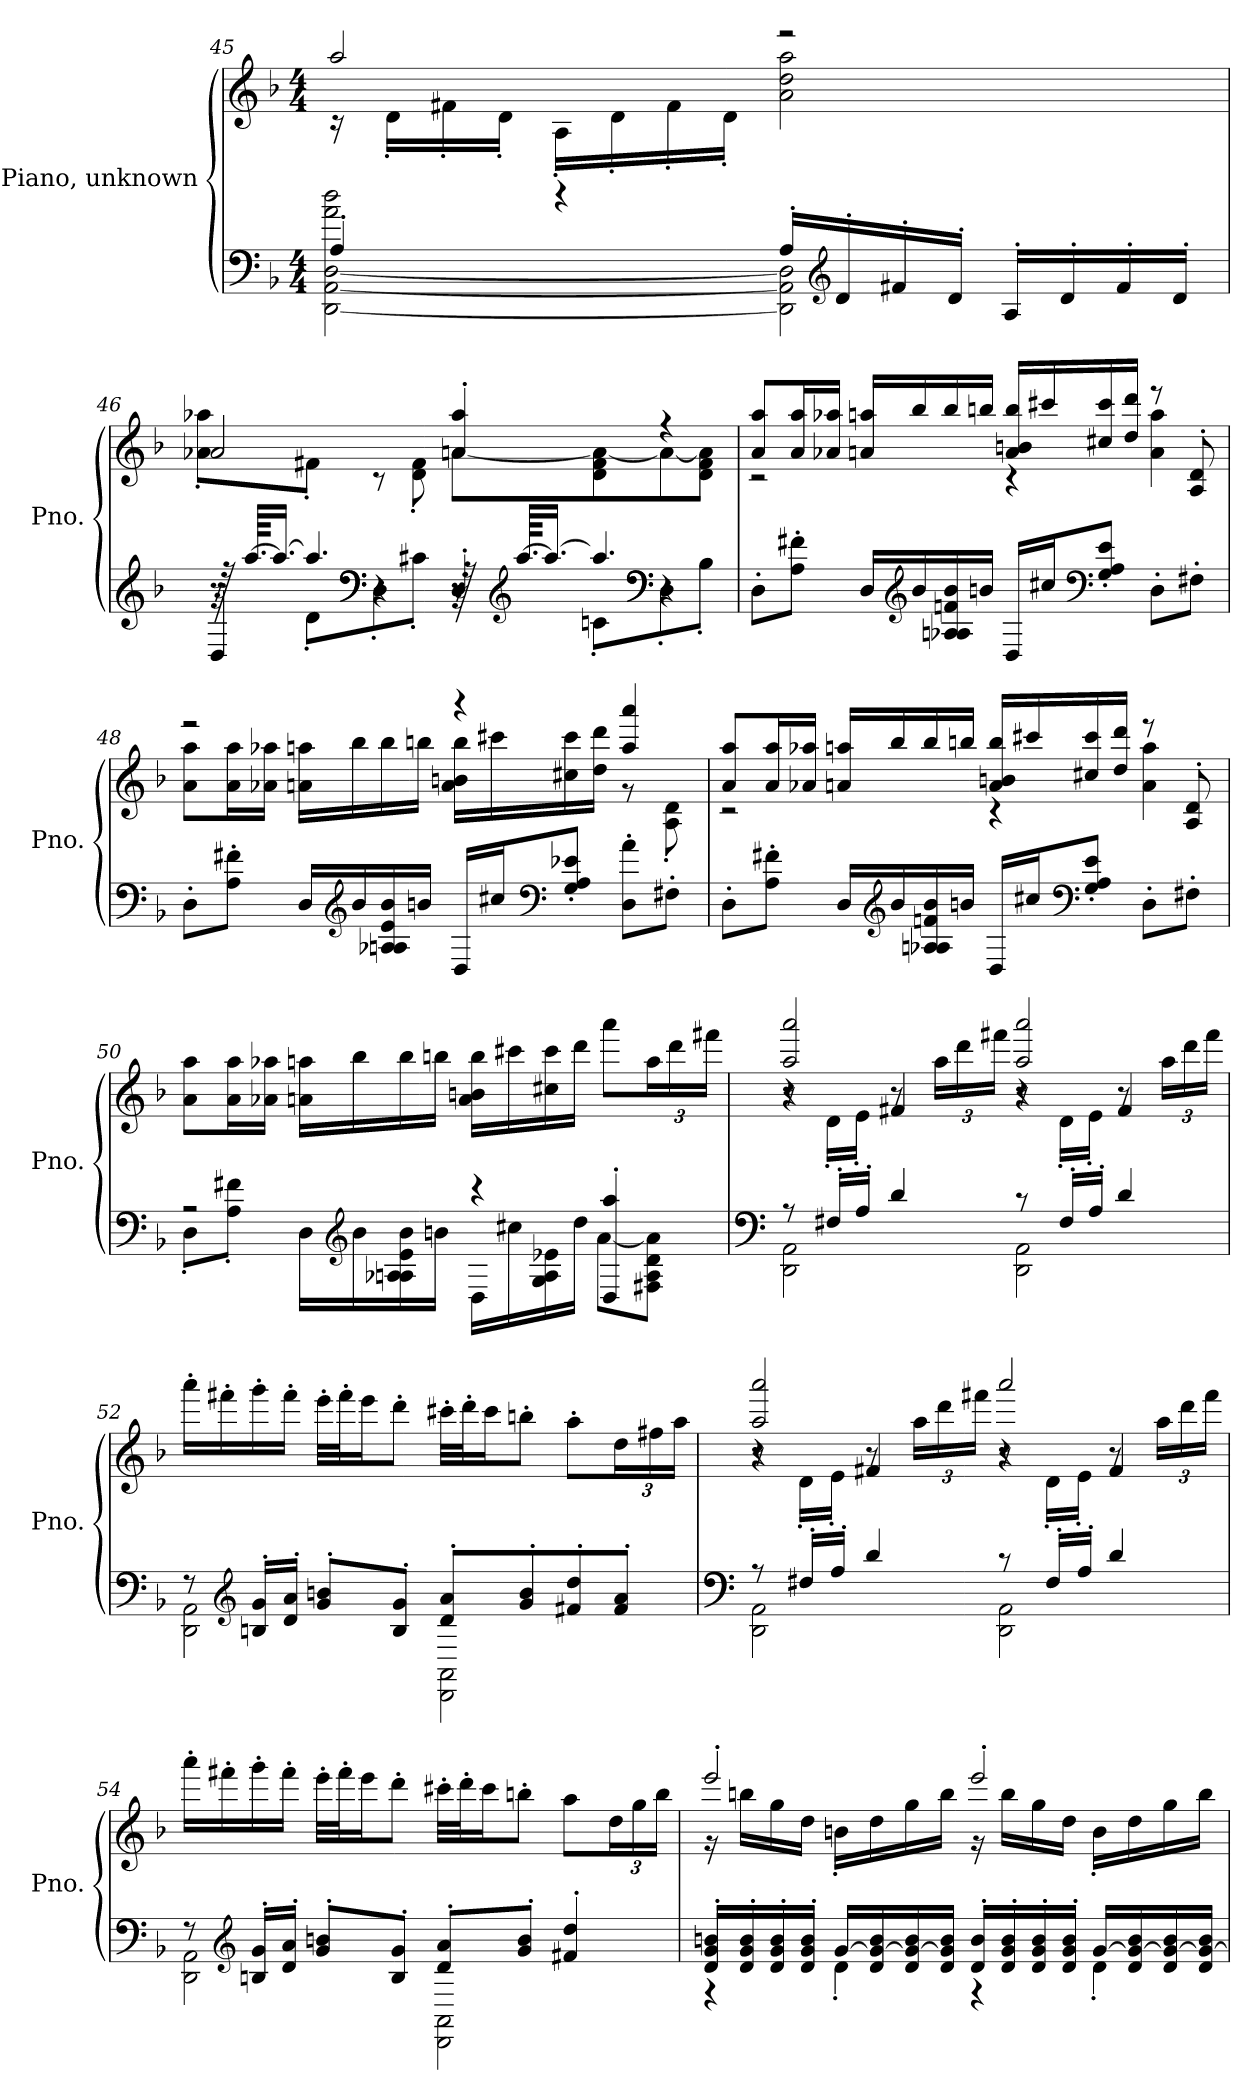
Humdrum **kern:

**kern	**kern
*part1	*part1
*staff2	*staff1
*I"Piano, unknown	*
*I'Pno.	*
!!LO:LB:g=z
*clefF4	*clefG2
*k[b-]	*k[b-]
*M4/4	*M4/4
=45	=45
*^	*^
4A'/	[2DD\ [2AA\ [2D\ 2a\ 2dd\	2aa/	16r
.	.	.	16d'\LL
.	.	.	16f#X'\
.	.	.	16d'\JJ
4r	.	.	16A'\LL
.	.	.	16d'\
.	.	.	16f#'\
.	.	.	16d'\JJ
16A'/LL	2DD\] 2AA\] 2D\]	2r	2a\ 2dd\ 2aa\
*clefG2	*	*	*
16d'/	.	.	.
16f#X'/	.	.	.
16d'/JJ	.	.	.
16A'/LL	.	.	.
16d'/	.	.	.
16f#'/	.	.	.
16d'/JJ	.	.	.
=46	=46	=46	=46
*	*^	*	*
128r	8r	4D'/	2a/	8a-X\' 8aa-X\'L
[64.aa/KKLL	.	.	.	.
16.aa/JJ_	.	.	.	.
4.aa/]	8d'\L	.	.	8f#X'\J
*clefF4	*	*	*	*
.	8D'\	4r	.	8r
.	8c#X'\J	.	.	8d\' 8f#\'
128r	8r	4D'/	4a-/' 4aa-/'	[8an\L
*clefG2	*	*	*	*
[64.aa/KKLL	.	.	.	.
16.aa/JJ_	.	.	.	.
4.aa/]	8cn'\L	.	.	8d\ 8f#\ 8a\_
*clefF4	*	*	*	*
.	8D'\	4r	4r	8a\_
.	8B-'\J	.	.	8d\ 8f#\ 8a\]J
*v	*v	*v	*	*
!!LO:LB:g=z	!!
=47	=47	=47
8D'\L	8a/ 8aa/L	2r
8A\' 8f#X\'J	16a/ 16aa/L	.
.	16a-X/ 16aa-X/JJ	.
16D/LL	16an/ 16aan/LL	.
*clefG2	*	*
16b-/	16bb-/	.
16A-X/ 16An/ 16fn/ 16b-/	16bb-/	.
16bn/JJ	16bbn/JJ	.
16D/LL	16a/ 16bn/ 16bb/LL	4r
16cc#X/J	16ccc#X/	.
*clefF4	*	*
8G/' 8A/' 8e/'J	16cc#X/ 16ccc#/	.
.	16dd/ 16ddd/JJ	.
8D'\L	8r	4a\ 4aa\
8F#X'\J	8A/' 8d/'	.
!!LO:LB:g=z	!!
=48	=48	=48
8D'\L	2r	8a\ 8aa\L
8A\' 8f#X\'J	.	16a\ 16aa\L
.	.	16a-X\ 16aa-X\JJ
16D/LL	.	16an\ 16aan\LL
*clefG2	*	*
16b-/	.	16bb-\
16A-X/ 16An/ 16e/ 16b-/	.	16bb-\
16bn/JJ	.	16bbn\JJ
16D/LL	4r	16a\ 16bn\ 16bb\LL
16cc#X/J	.	16ccc#X\
*clefF4	*	*
8G/' 8A/' 8e-X/'J	.	16cc#X\ 16ccc#\
.	.	16dd\ 16ddd\JJ
8D\' 8a\'L	4aa/ 4aaa/	8r
8F#X'\J	.	8A\' 8d\'
!!LO:LB:g=z	!!
=49	=49	=49
8D'\L	8a/ 8aa/L	2r
8A\' 8f#X\'J	16a/ 16aa/L	.
.	16a-X/ 16aa-X/JJ	.
16D/LL	16an/ 16aan/LL	.
*clefG2	*	*
16b-/	16bb-/	.
16A-X/ 16An/ 16fn/ 16b-/	16bb-/	.
16bn/JJ	16bbn/JJ	.
16D/LL	16a/ 16bn/ 16bb/LL	4r
16cc#X/J	16ccc#X/	.
*clefF4	*	*
8G/' 8A/' 8e/'J	16cc#X/ 16ccc#/	.
.	16dd/ 16ddd/JJ	.
8D'\L	8r	4a\ 4aa\
8F#X'\J	8A/' 8d/'	.
*	*v	*v
!!LO:LB:g=z
=50	=50
*^	*
2r	8D'\L	8a\ 8aa\L
.	8A\' 8f#X\'J	16a\ 16aa\L
.	.	16a-X\ 16aa-X\JJ
.	16D\LL	16an\ 16aan\LL
*clefG2	*	*
.	16b-\	16bb-\
.	16A-X\ 16An\ 16e\ 16b-\	16bb-\
.	16bn\JJ	16bbn\JJ
4r	16D\LL	16a\ 16bn\ 16bb\LL
.	16cc#X\	16ccc#X\
.	16G\ 16A\ 16e-X\	16cc#X\ 16ccc#\
.	16dd\JJ	16ddd\JJ
4D/' 4aa/'	[8a\L	8aaa\L
*	*	*Xbrackettup
.	8F#X\ 8A\ 8d\ 8a\]J	24aa\L
.	.	24ddd\
.	.	24fff#X\JJ
!!LO:PB:g=z
=51	=51	=51
*clefF4	*	*
*	*	*^
*	*	*	*^
8r	2DD\ 2AA\	2aa/ 2aaa/	8r	4r
16F#X'/LL	.	.	16d'\LL	.
16A'/JJ	.	.	16e'\JJ	.
4d/	.	.	8r	4f#X/
.	.	.	24aa\LL	.
.	.	.	24ddd\	.
.	.	.	24fff#X\JJ	.
8r	2DD\ 2AA\	2aa/ 2aaa/	8r	4r
16F#'/LL	.	.	16d'\LL	.
16A'/JJ	.	.	16e'\JJ	.
4d/	.	.	8r	4f#/
.	.	.	24aa\LL	.
.	.	.	24ddd\	.
.	.	.	24fff#\JJ	.
*	*	*v	*v	*v
=52	=52	=52
8r	2DD\ 2AA\	16aaa'\LL
.	.	16fff#X'\
*clefG2	*	*
16Bn/' 16g/'LL	.	16ggg'\
16d/' 16a/'JJ	.	16fff#'\JJ
8g/' 8bn/'L	.	32eee'\LLL
.	.	32fff#'\J
.	.	16eee\J
8B/' 8g/'J	.	8ddd'\J
8d/' 8a/'L	2DD\ 2AA\	32ccc#X'\LLL
.	.	32ddd'\J
.	.	16ccc#\J
8g/' 8b/'	.	8bbn'\J
8f#X/' 8dd/'	.	8aa'\L
8f#/' 8a/'J	.	24dd\L
.	.	24ff#X\
.	.	24aa\JJ
!!LO:LB:g=z
=53	=53	=53
*clefF4	*	*
*	*	*^
*	*	*	*^
8r	2DD\ 2AA\	2aa/ 2aaa/	8r	4r
16F#X'/LL	.	.	16d'\LL	.
16A'/JJ	.	.	16e'\JJ	.
4d/	.	.	8r	4f#X/
.	.	.	24aa\LL	.
.	.	.	24ddd\	.
.	.	.	24fff#X\JJ	.
8r	2DD\ 2AA\	2aaa/	8r	4r
16F#'/LL	.	.	16d'\LL	.
16A'/JJ	.	.	16e'\JJ	.
4d/	.	.	8r	4f#/
.	.	.	24aa\LL	.
.	.	.	24ddd\	.
.	.	.	24fff#\JJ	.
*	*	*v	*v	*v
=54	=54	=54
8r	2DD\ 2AA\	16aaa'\LL
.	.	16fff#X'\
*clefG2	*	*
16Bn/' 16g/'LL	.	16ggg'\
16d/' 16a/'JJ	.	16fff#'\JJ
8g/' 8bn/'L	.	32eee'\LLL
.	.	32fff#'\J
.	.	16eee\J
8B/' 8g/'J	.	8ddd'\J
8d/' 8a/'L	2DD\ 2AA\	32ccc#X'\LLL
.	.	32ddd'\J
.	.	16ccc#\J
8g/' 8b/'J	.	8bbn'\J
4f#X/' 4dd/'	.	8aa\L
.	.	24dd\L
.	.	24gg\
.	.	24bb\JJ
!!LO:LB:g=z
=55	=55	=55
*	*	*^
16d/' 16g/' 16bn/'LL	4r	2eee'/	16r
16d/' 16g/' 16b/'	.	.	16bbn\LL
16d/' 16g/' 16b/'	.	.	16gg\
16d/' 16g/' 16b/'JJ	.	.	16dd\JJ
[16g/LL	4d'\	.	16bn'\LL
16d/ 16g/_ 16b/	.	.	16dd\
16d/ 16g/_ 16b/	.	.	16gg\
16d/ 16g/] 16b/JJ	.	.	16bb\JJ
16d/' 16b/'LL	4r	2eee'/	16r
16d/' 16g/' 16b/'	.	.	16bb\LL
16d/' 16g/' 16b/'	.	.	16gg\
16d/' 16g/' 16b/'JJ	.	.	16dd\JJ
[16g/LL	4d'\	.	16b'\LL
16d/ 16g/_ 16b/	.	.	16dd\
16d/ 16g/_ 16b/	.	.	16gg\
16d/ 16g/_ 16b/JJ	.	.	16bb\JJ
*v	*v	*	*
*	*v	*v
=	=
*-	*-
